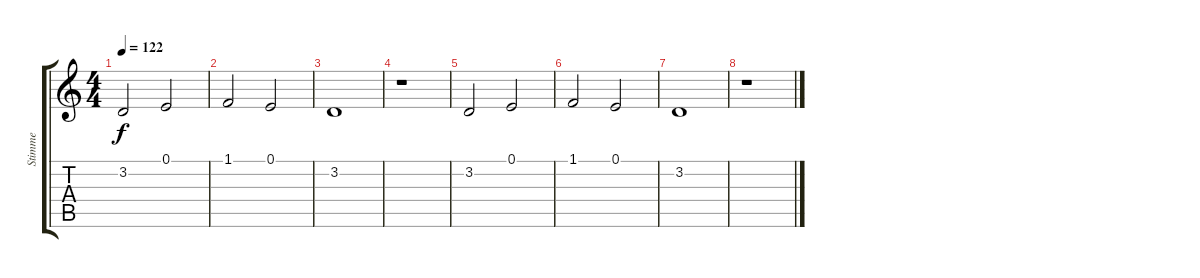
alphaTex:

\track ("Stimme" "Stimme") {instrument ocarina}
\staff {score tabs}
\tuning (E4 B3 G3 D3 A2 E2) {hide}
\ts (4 4)
\tempo 122
\clef g2
\ks c
3.2.2{dy f} 0.1.2 |
1.1.2 0.1.2 |
3.2.1 |
r.1 |
3.2.2 0.1.2 |
1.1.2 0.1.2 |
3.2.1 |
r.1
